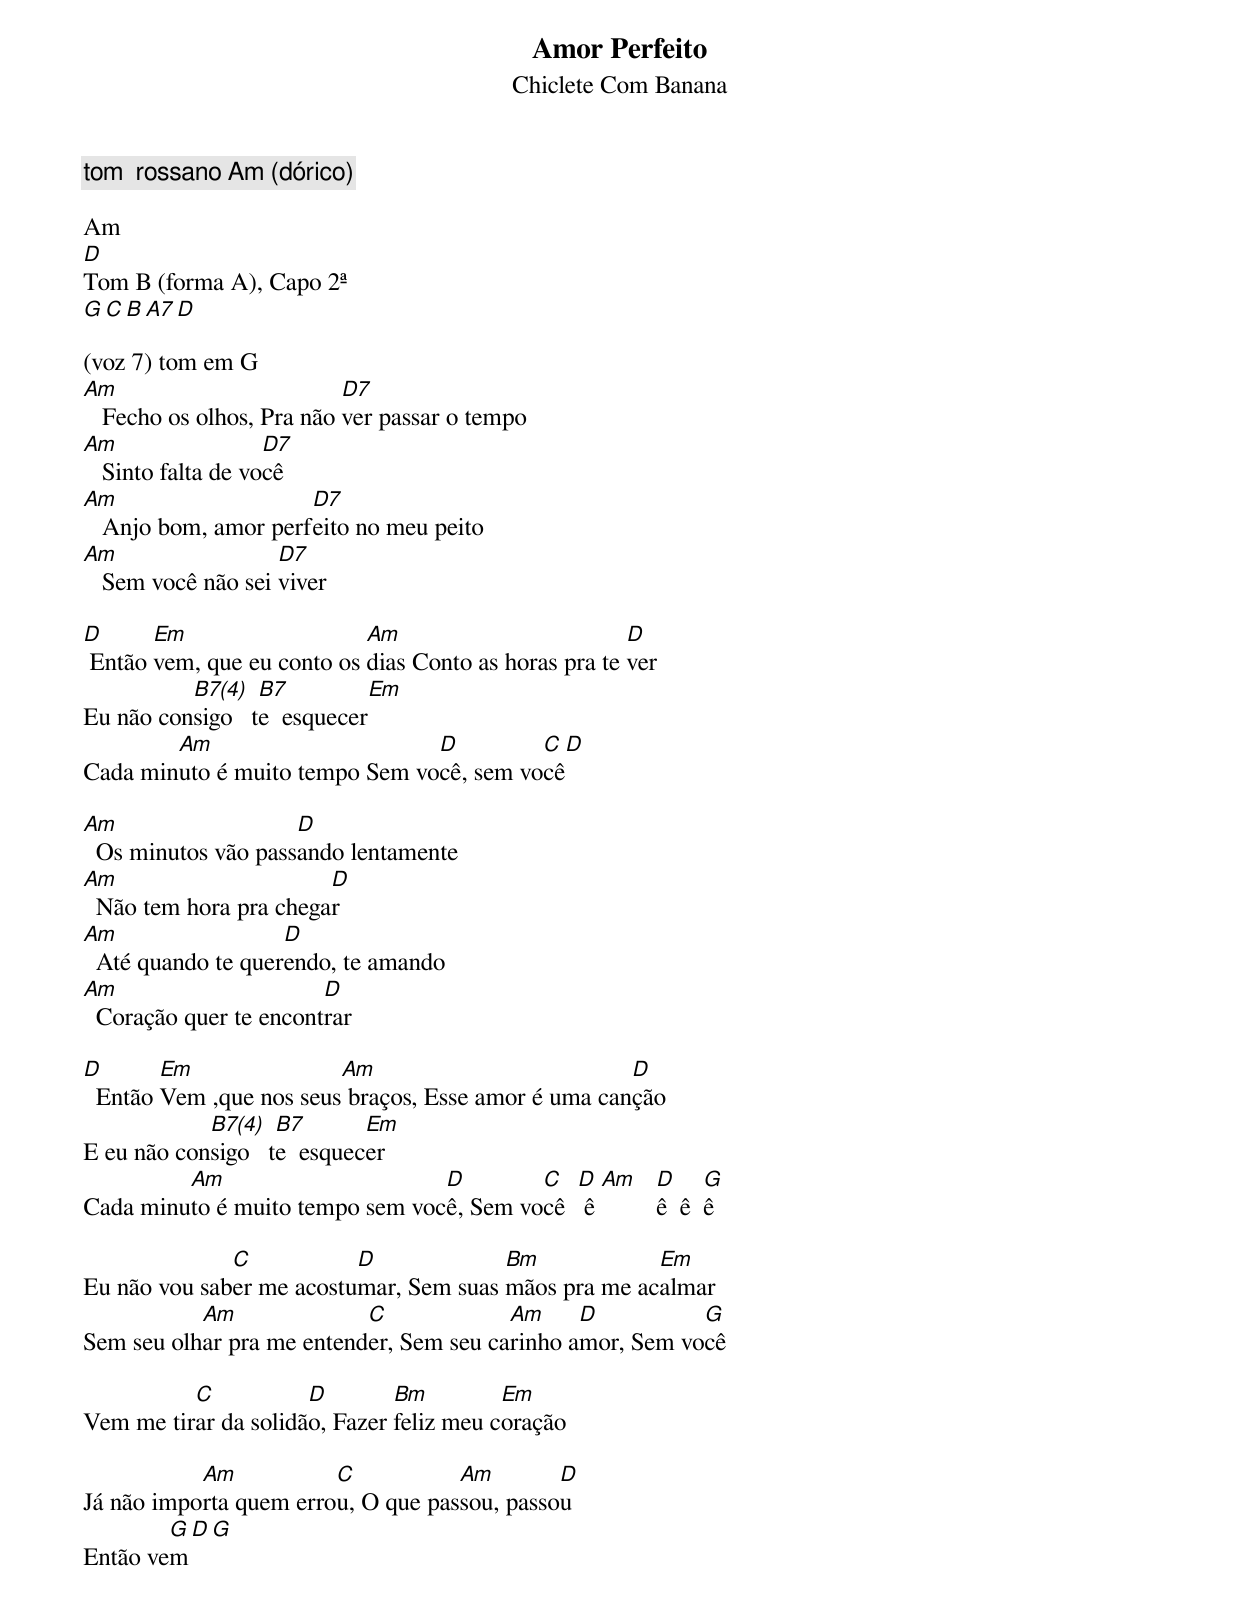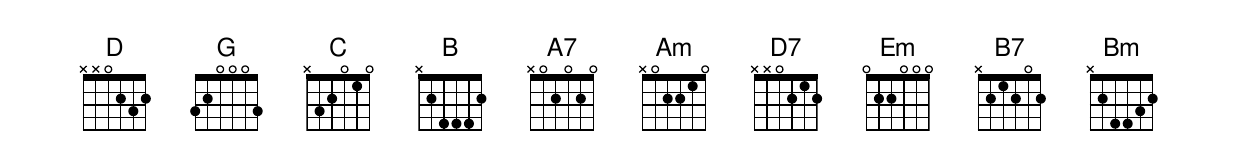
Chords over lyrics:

Amor Perfeito
Chiclete Com Banana

tom  rossano Am (dórico)

Am
D
Tom B (forma A), Capo 2ª
G C B A7 D

(voz 7) tom em G
Am                         D7
   Fecho os olhos, Pra não ver passar o tempo
Am                  D7
   Sinto falta de você
Am                    D7
   Anjo bom, amor perfeito no meu peito
Am                  D7
   Sem você não sei viver

D      Em                   Am                         D
 Então vem, que eu conto os dias Conto as horas pra te ver
          B7(4)   B7         Em
Eu não consigo   te  esquecer
        Am                      D         C  D
Cada minuto é muito tempo Sem você, sem você

Am                   D
  Os minutos vão passando lentamente
Am                      D
  Não tem hora pra chegar
Am                  D
  Até quando te querendo, te amando
Am                      D
  Coração quer te encontrar

D       Em               Am                          D
  Então Vem ,que nos seus braços, Esse amor é uma canção
            B7(4)   B7       Em
E eu não consigo   te  esquecer
         Am                      D        C   D  Am D     G
Cada minuto é muito tempo sem você, Sem você   ê    ê  ê  ê

              C           D             Bm            Em
Eu não vou saber me acostumar, Sem suas mãos pra me acalmar
           Am              C             Am     D          G
Sem seu olhar pra me entender, Sem seu carinho amor, Sem você

          C           D        Bm         Em
Vem me tirar da solidão, Fazer feliz meu coração

           Am           C           Am        D
Já não importa quem errou, O que passou, passou
        G  D  G
Então vem
